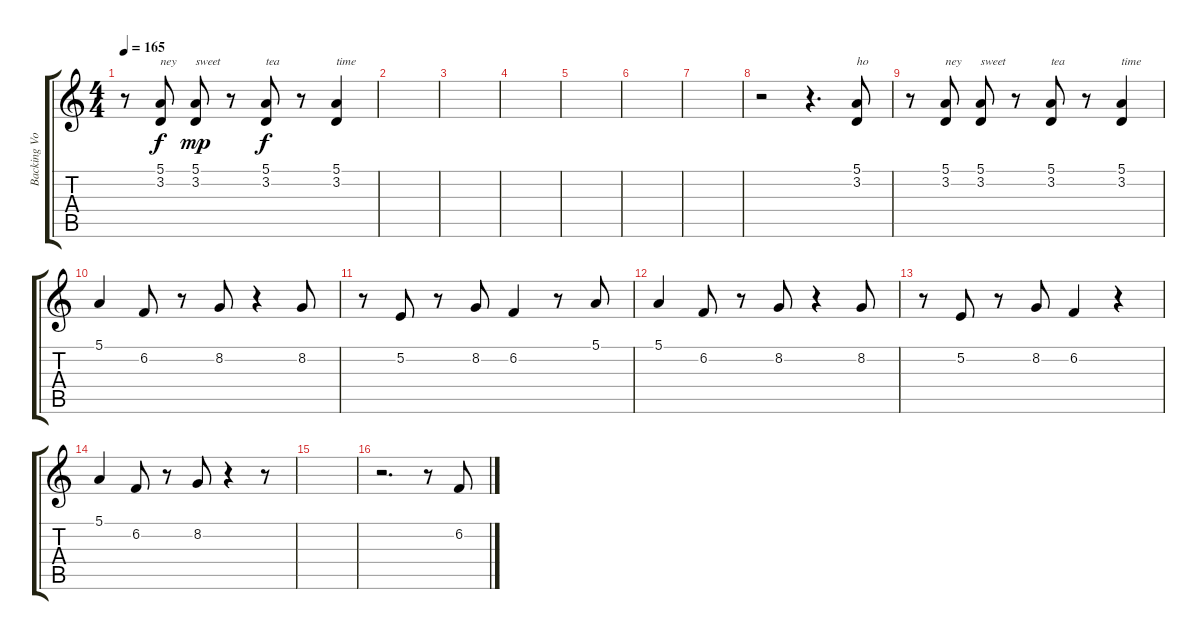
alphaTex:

\track ("Backing Vokal : Hirasawa Yui - San" "Backing Vo") {instrument whistle}
\staff {score tabs}
\tuning (E4 B3 G3 D3 A2 E2) {hide}
\ts (4 4)
\tempo 165
\clef g2
\ks c
r.8{dy f} (5.1 3.2).8{txt "ney"} (5.1 3.2).8{txt "sweet" dy mp} r.8 (5.1 3.2).8{txt "tea" dy f} r.8 (5.1 3.2).4{txt "time"} |
|
|
|
|
|
|
r.2 r.4{d} (5.1 3.2).8{txt "ho"} |
r.8 (5.1 3.2).8{txt "ney"} (5.1 3.2).8{txt "sweet"} r.8 (5.1 3.2).8{txt "tea"} r.8 (5.1 3.2).4{txt "time"} |
5.1.4 6.2.8 r.8 8.2.8 r.4 8.2.8 |
r.8 5.2.8 r.8 8.2.8 6.2.4 r.8 5.1.8 |
5.1.4 6.2.8 r.8 8.2.8 r.4 8.2.8 |
r.8 5.2.8 r.8 8.2.8 6.2.4 r.4 |
5.1.4 6.2.8 r.8 8.2.8 r.4 r.8 |
|
r.2{d} r.8 6.2.8
